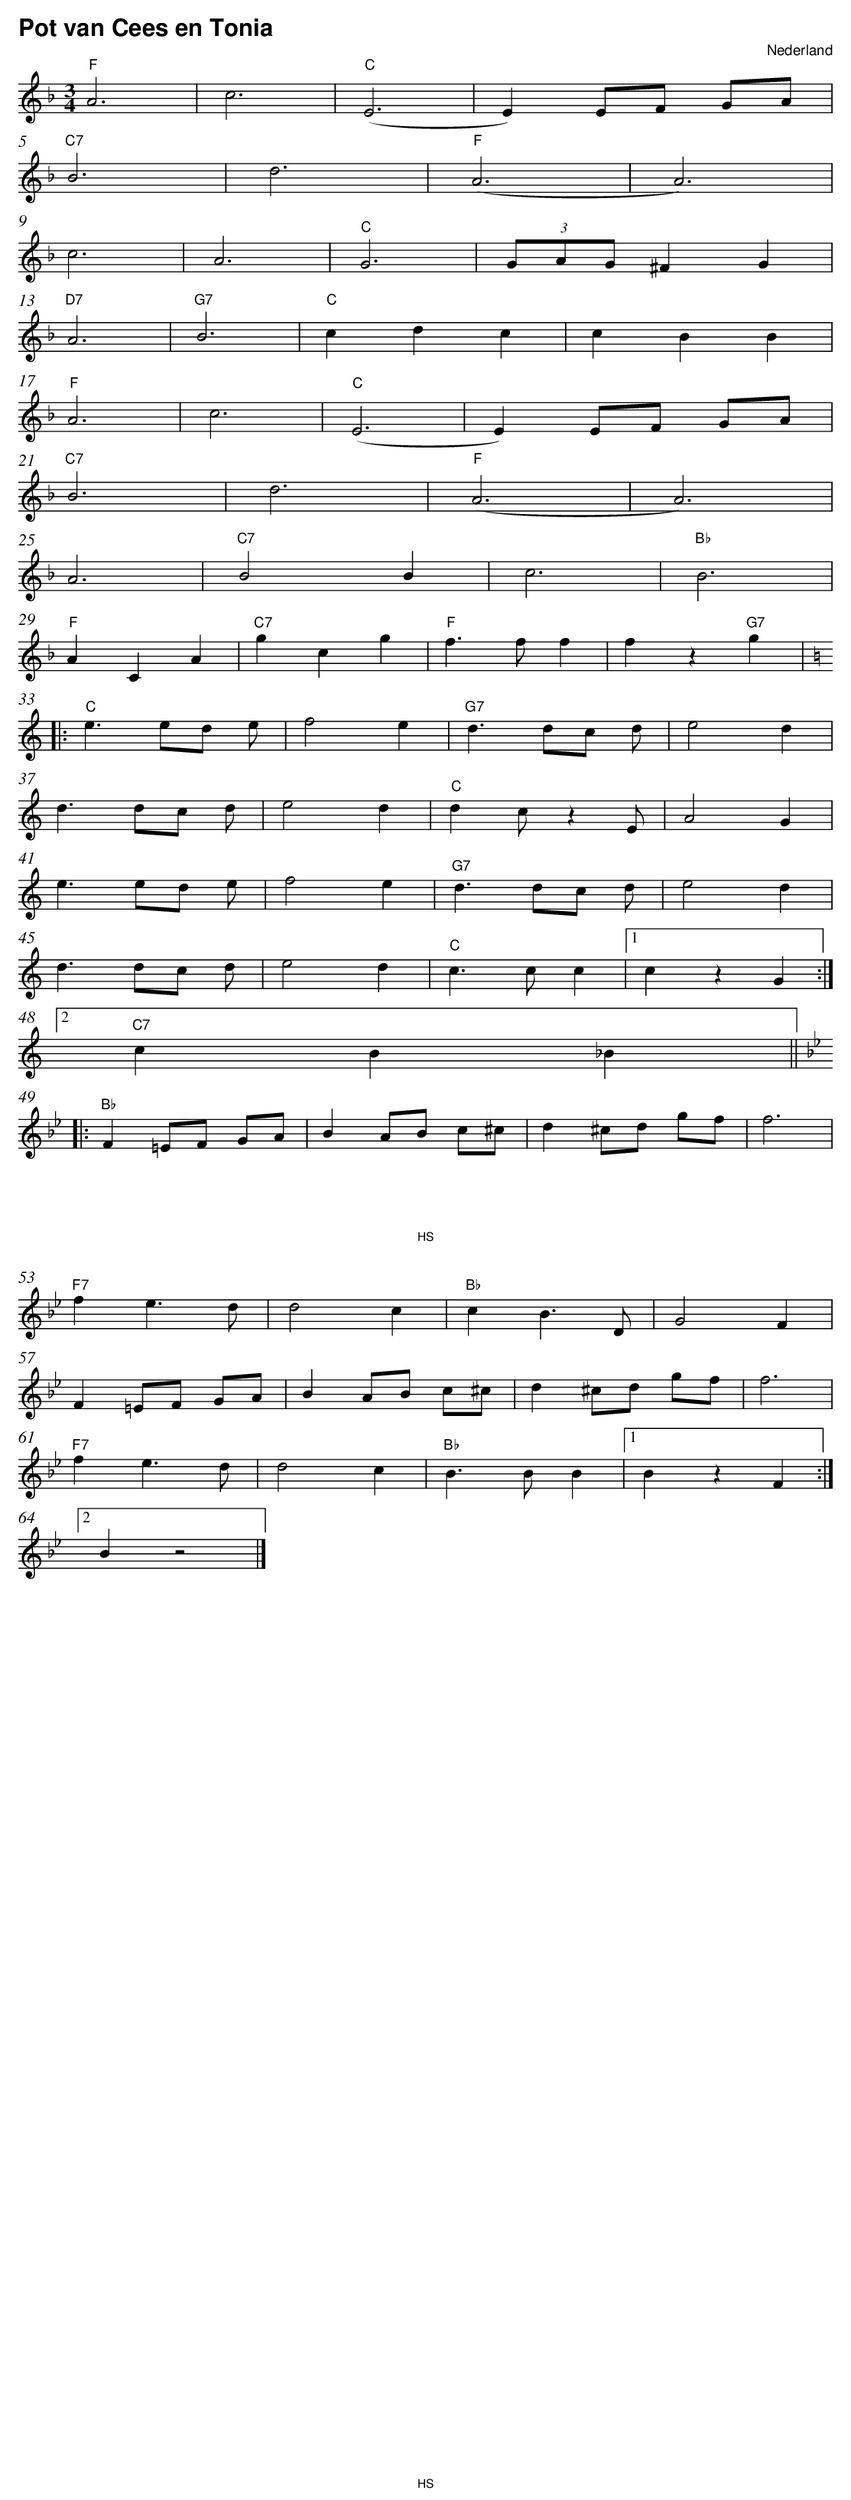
X:1
T:Pot van Cees en Tonia
O:Nederland
M:3/4
L:1/8
Q:1/4=372
K:F
V:1
"F" A6 |c6 |"C" (E6 |E2) EF GA |
"C7" B6 |d6 |"F" (A6 |A6) |
c6 |A6 |"C" G6 | (3GAG ^F2 G2 |
"D7" A6 |"G7" B6 |"C" c2 d2 c2 |c2 B2 B2 |
"F" A6 |c6 |"C" (E6 |E2) EF GA |
"C7" B6 |d6 |"F" (A6 |A6) |
A6 |"C7" B4 B2 |c6 |"Bb" B6 |
"F" A2 C2 A2 |"C7" g2 c2 g2 |"F" f3 ff2 |f2 z2 "G7" g2  |:
K:C
"C" e3 ed e|f4 e2 |"G7" d3 dc d|e4 d2 |
d3 dc d|e4 d2 |"C" d2 cz2 E|A4 G2 |
e3 ed e|f4 e2 |"G7" d3 dc d|e4 d2 |
d3 dc d|e4 d2 |"C" c3 cc2 |1 c2 z2 G2 :|2
"C7" c2 B2 _B2 || |:
K:Bb
"Bb" F2 =EF GA |B2 AB c^c |d2 ^cd gf |f6 |
"F7" f2 e3 d|d4 c2 |"Bb" c2 B3 D|G4 F2 |
F2 =EF GA |B2 AB c^c |d2 ^cd gf |f6 |
"F7" f2 e3 d|d4 c2 |"Bb" B3 BB2 |1 B2 z2 F2 :|2
B2 z4 |]
